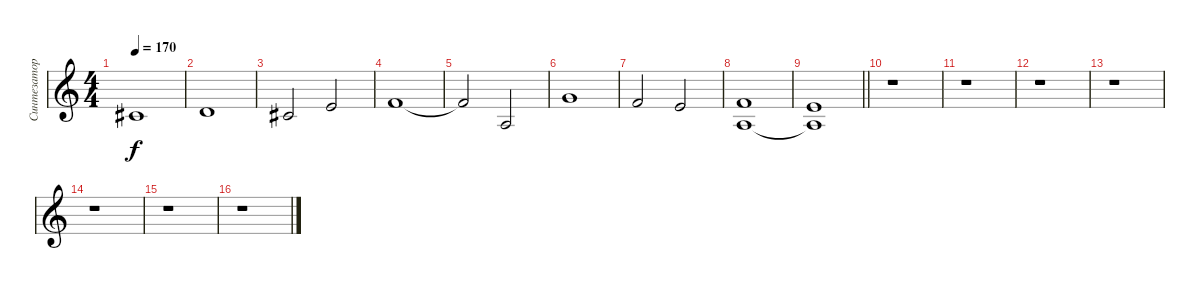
\track ("Синтезатор Rechst " "Синтезатор") {instrument stringensemble1}
\staff {score}
\tuning (E4 B3 G3 D3 A2 E2 B1) {hide}
\ts (4 4)
\tempo 170
\clef g2
\ks c
6.3.1{dy f} |
7.3.1 |
6.3.2 9.3.2 |
10.3.1 |
10.3{t}.2 7.4.2 |
12.3.1 |
10.3.2 9.3.2 |
(10.3 7.4).1 |
\barLineRight lightlight
(9.3 7.4{t}).1 |
r.1 |
r.1 |
r.1 |
r.1 |
r.1 |
r.1 |
r.1
